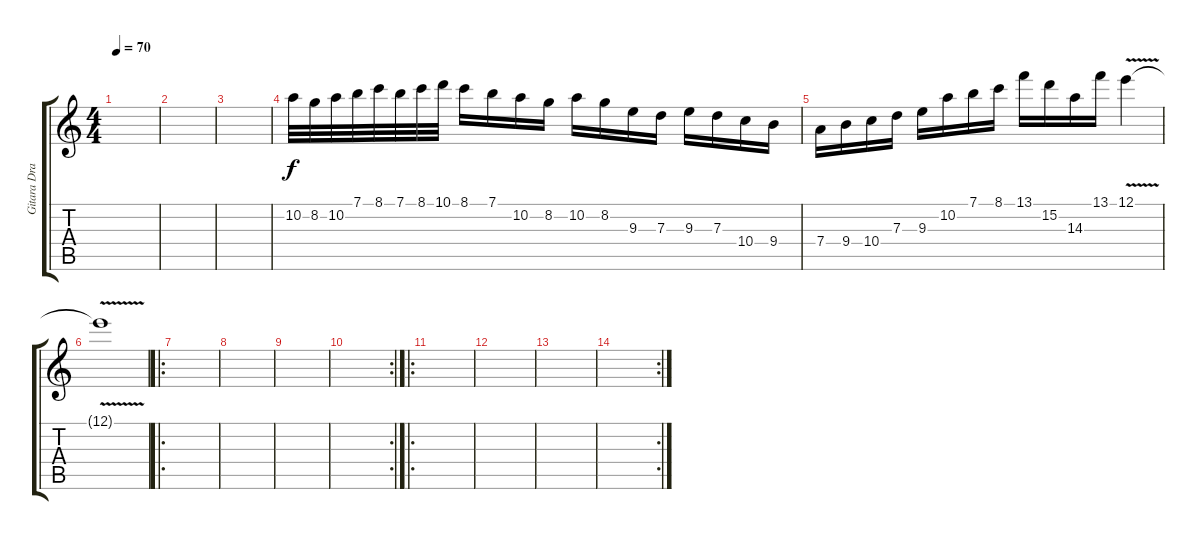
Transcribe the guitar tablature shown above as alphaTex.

\track ("Gitara Draiv" "Gitara Dra") {instrument overdrivenguitar}
\staff {score tabs}
\tuning (E4 B3 G3 D3 A2 E2) {hide}
\ts (4 4)
\tempo 70
\clef g2
\ks aminor
|
|
|
10.2.32 8.2.32 10.2.32 7.1.32 8.1.32 7.1.32 8.1.32 10.1.32 8.1.16 7.1.16 10.2.16 8.2.16 10.2.16 8.2.16 9.3.16 7.3.16 9.3.16 7.3.16 10.4.16 9.4.16 |
7.4.16 9.4.16 10.4.16 7.3.16 9.3.16 10.2.16 7.1.16 8.1.16 13.1.16 15.2.16 14.3.16 13.1.16 12.1{v}.4 |
12.1{t}.1 |
\ro
|
|
|
\rc 2
|
\ro
|
|
|
\rc 2
